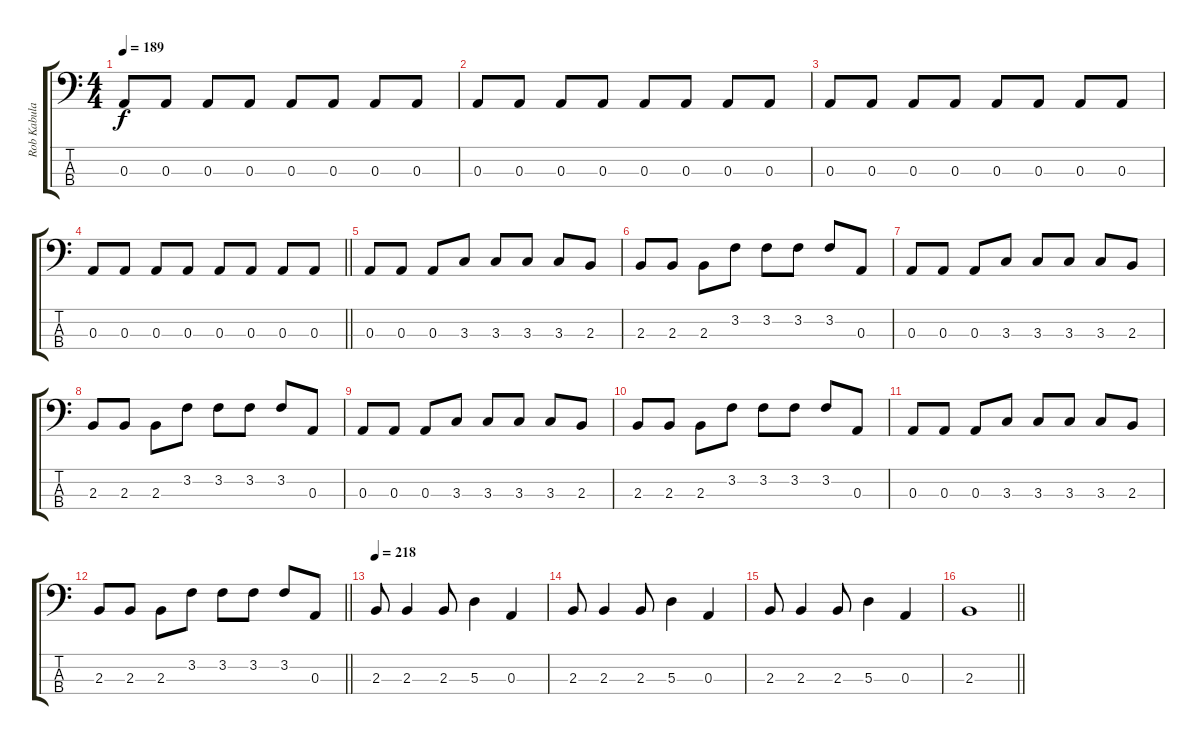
\track ("Rob Kabula" "Rob Kabula") {instrument electricbasspick}
\staff {score tabs}
\tuning (G2 D2 A1 E1) {hide}
\ts (4 4)
\section ("" "")
\tempo 189
\clef f4
\ks c
0.3.8{dy f} 0.3.8 0.3.8 0.3.8 0.3.8 0.3.8 0.3.8 0.3.8 |
0.3.8 0.3.8 0.3.8 0.3.8 0.3.8 0.3.8 0.3.8 0.3.8 |
0.3.8 0.3.8 0.3.8 0.3.8 0.3.8 0.3.8 0.3.8 0.3.8 |
\barLineRight lightlight
0.3.8 0.3.8 0.3.8 0.3.8 0.3.8 0.3.8 0.3.8 0.3.8 |
\section ("" "")
0.3.8 0.3.8 0.3.8 3.3.8 3.3.8 3.3.8 3.3.8 2.3.8 |
2.3.8 2.3.8 2.3.8 3.2.8 3.2.8 3.2.8 3.2.8 0.3.8 |
0.3.8 0.3.8 0.3.8 3.3.8 3.3.8 3.3.8 3.3.8 2.3.8 |
2.3.8 2.3.8 2.3.8 3.2.8 3.2.8 3.2.8 3.2.8 0.3.8 |
0.3.8 0.3.8 0.3.8 3.3.8 3.3.8 3.3.8 3.3.8 2.3.8 |
2.3.8 2.3.8 2.3.8 3.2.8 3.2.8 3.2.8 3.2.8 0.3.8 |
0.3.8 0.3.8 0.3.8 3.3.8 3.3.8 3.3.8 3.3.8 2.3.8 |
\barLineRight lightlight
2.3.8 2.3.8 2.3.8 3.2.8 3.2.8 3.2.8 3.2.8 0.3.8 |
\section ("" "")
\tempo 218
2.3.8 2.3.4 2.3.8 5.3.4 0.3.4 |
2.3.8 2.3.4 2.3.8 5.3.4 0.3.4 |
2.3.8 2.3.4 2.3.8 5.3.4 0.3.4 |
\barLineRight lightlight
2.3.1
